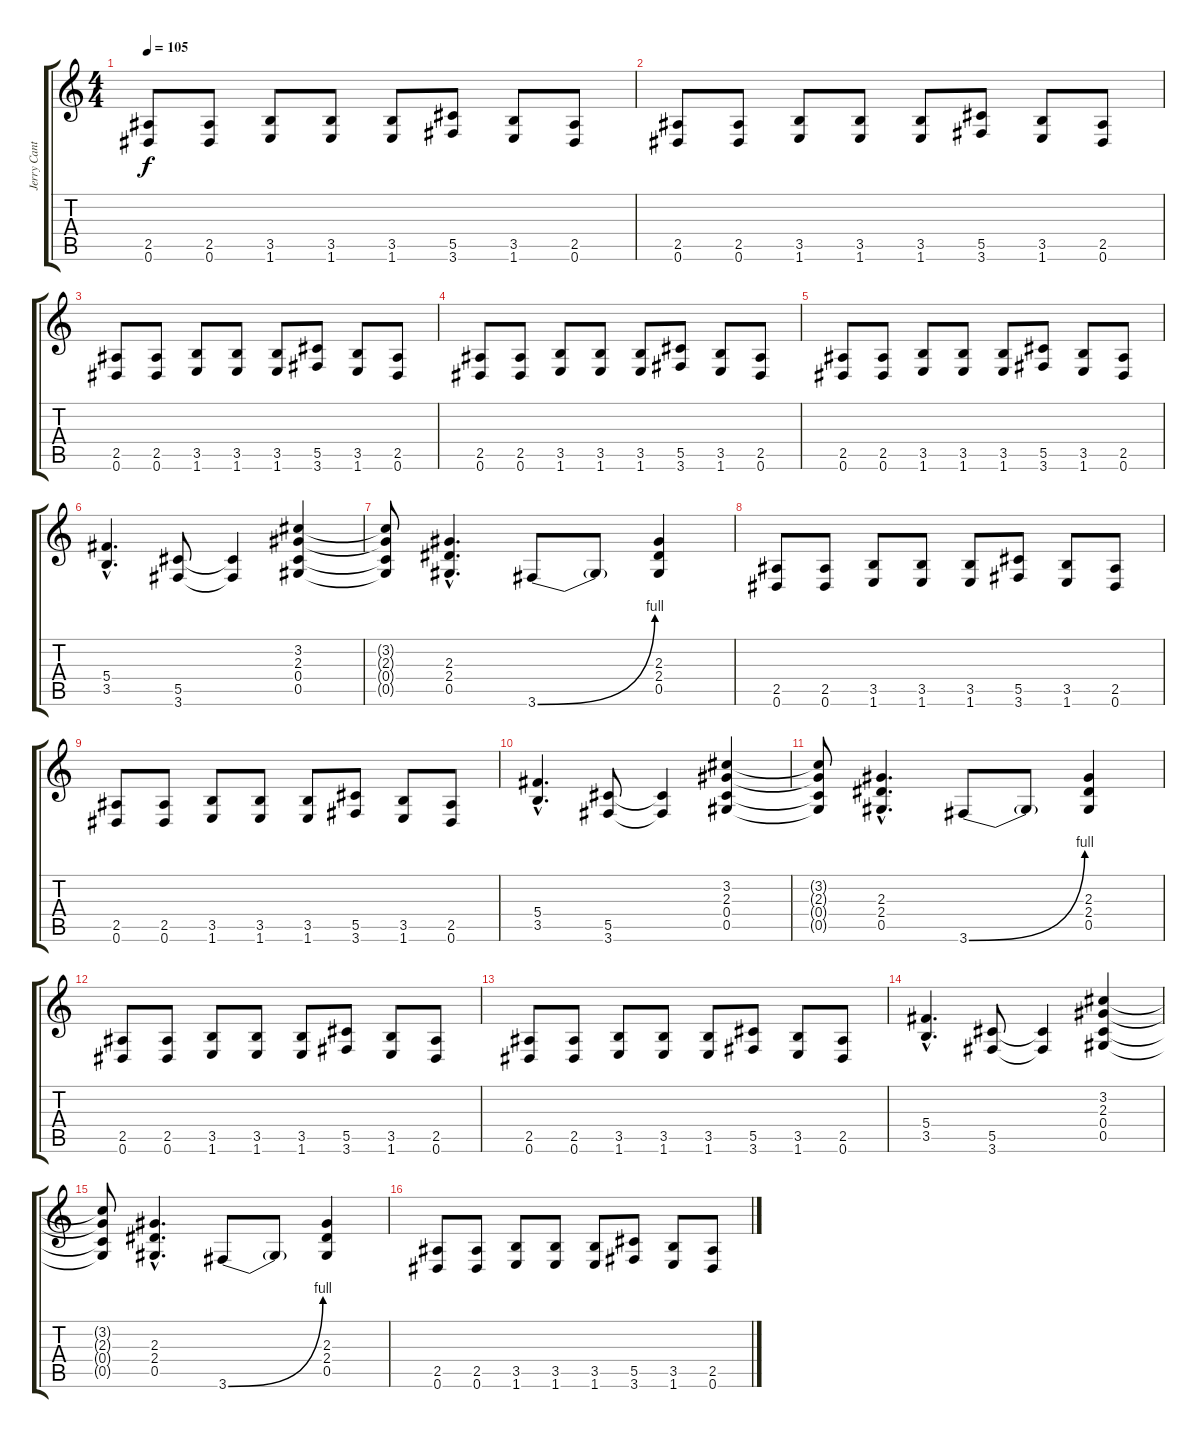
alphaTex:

\track ("Jerry Cantrell- Guitar 1" "Jerry Cant") {instrument overdrivenguitar}
\staff {score tabs}
\tuning (Eb4 Bb3 Gb3 Db3 Ab2 Eb2) {hide}
\ts (4 4)
\tempo 105
\clef g2
\ks c
(2.5 0.6).8{dy f} (2.5 0.6).8 (3.5 1.6).8 (3.5 1.6).8 (3.5 1.6).8 (5.5 3.6).8 (3.5 1.6).8 (2.5 0.6).8 |
(2.5 0.6).8 (2.5 0.6).8 (3.5 1.6).8 (3.5 1.6).8 (3.5 1.6).8 (5.5 3.6).8 (3.5 1.6).8 (2.5 0.6).8 |
(2.5 0.6).8 (2.5 0.6).8 (3.5 1.6).8 (3.5 1.6).8 (3.5 1.6).8 (5.5 3.6).8 (3.5 1.6).8 (2.5 0.6).8 |
(2.5 0.6).8 (2.5 0.6).8 (3.5 1.6).8 (3.5 1.6).8 (3.5 1.6).8 (5.5 3.6).8 (3.5 1.6).8 (2.5 0.6).8 |
(2.5 0.6).8 (2.5 0.6).8 (3.5 1.6).8 (3.5 1.6).8 (3.5 1.6).8 (5.5 3.6).8 (3.5 1.6).8 (2.5 0.6).8 |
(5.4{hac} 3.5{hac}).4{d} (5.5 3.6).8 (5.5{t} 3.6{t}).4 (3.2 2.3 0.4 0.5).4 |
(3.2{t} 2.3{t} 0.4{t} 0.5{t}).8 (2.3{hac} 2.4{hac} 0.5{hac}).4{d} 3.6{be (bend 0 0 60 4)}.8 3.6{t}.8 (2.3 2.4 0.5).4 |
(2.5 0.6).8 (2.5 0.6).8 (3.5 1.6).8 (3.5 1.6).8 (3.5 1.6).8 (5.5 3.6).8 (3.5 1.6).8 (2.5 0.6).8 |
(2.5 0.6).8 (2.5 0.6).8 (3.5 1.6).8 (3.5 1.6).8 (3.5 1.6).8 (5.5 3.6).8 (3.5 1.6).8 (2.5 0.6).8 |
(5.4{hac} 3.5{hac}).4{d} (5.5 3.6).8 (5.5{t} 3.6{t}).4 (3.2 2.3 0.4 0.5).4 |
(3.2{t} 2.3{t} 0.4{t} 0.5{t}).8 (2.3{hac} 2.4{hac} 0.5{hac}).4{d} 3.6{be (bend 0 0 60 4)}.8 3.6{t}.8 (2.3 2.4 0.5).4 |
(2.5 0.6).8 (2.5 0.6).8 (3.5 1.6).8 (3.5 1.6).8 (3.5 1.6).8 (5.5 3.6).8 (3.5 1.6).8 (2.5 0.6).8 |
(2.5 0.6).8 (2.5 0.6).8 (3.5 1.6).8 (3.5 1.6).8 (3.5 1.6).8 (5.5 3.6).8 (3.5 1.6).8 (2.5 0.6).8 |
(5.4{hac} 3.5{hac}).4{d} (5.5 3.6).8 (5.5{t} 3.6{t}).4 (3.2 2.3 0.4 0.5).4 |
(3.2{t} 2.3{t} 0.4{t} 0.5{t}).8 (2.3{hac} 2.4{hac} 0.5{hac}).4{d} 3.6{be (bend 0 0 60 4)}.8 3.6{t}.8 (2.3 2.4 0.5).4 |
(2.5 0.6).8 (2.5 0.6).8 (3.5 1.6).8 (3.5 1.6).8 (3.5 1.6).8 (5.5 3.6).8 (3.5 1.6).8 (2.5 0.6).8
